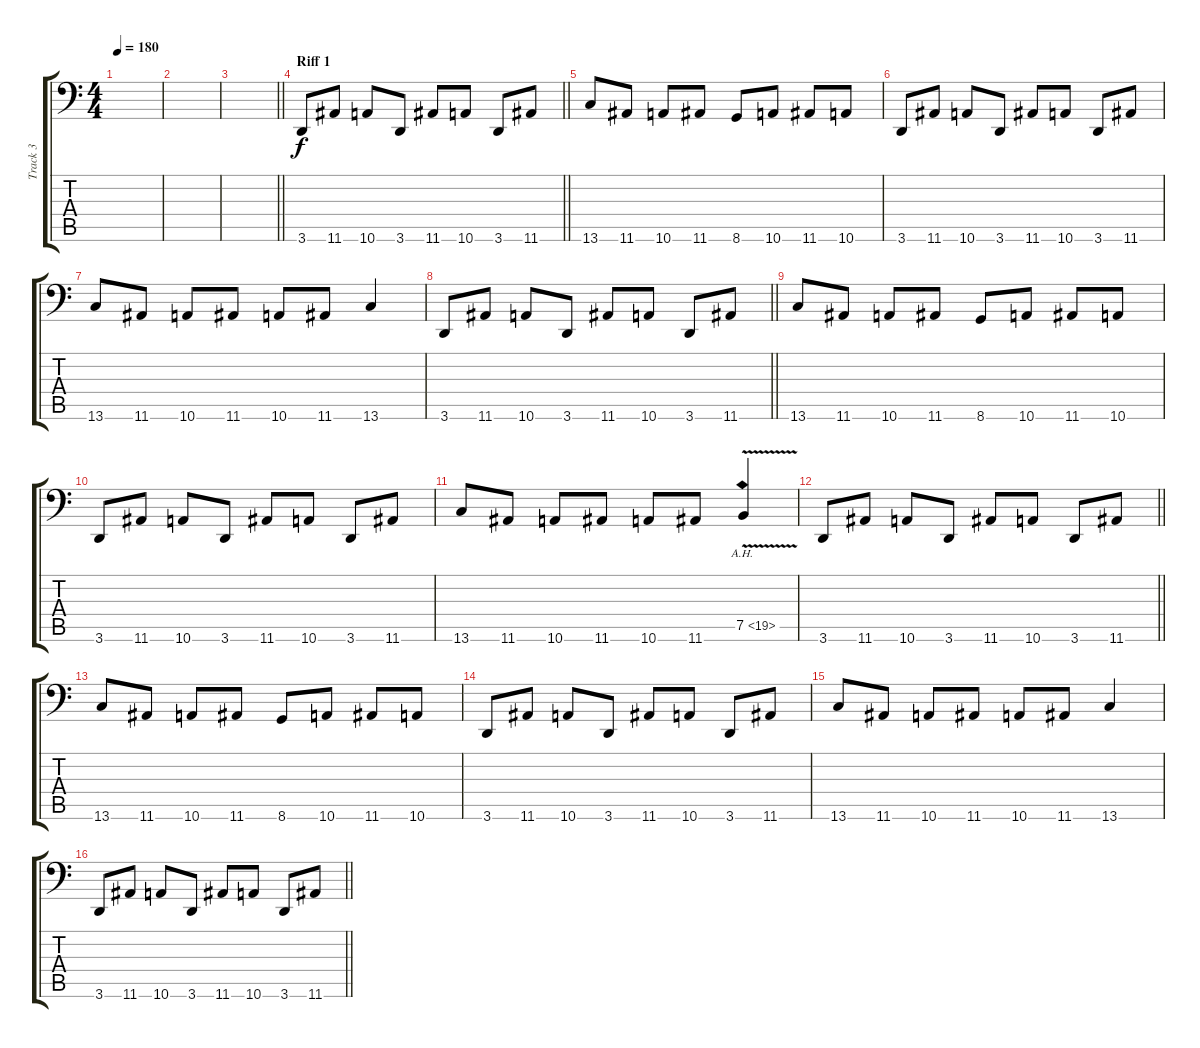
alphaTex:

\track ("Track 3" "Track 3") {instrument electricbassfinger}
\staff {score tabs}
\tuning (C3 G2 D2 A1 E1 B0) {hide}
\ts (4 4)
\tempo 180
\clef f4
\ks c
|
|
\barLineRight lightlight
|
\section ("" "Riff 1")
\barLineRight lightlight
3.6.8 11.6.8 10.6.8 3.6.8 11.6.8 10.6.8 3.6.8 11.6.8 |
13.6.8 11.6.8 10.6.8 11.6.8 8.6.8 10.6.8 11.6.8 10.6.8 |
3.6.8 11.6.8 10.6.8 3.6.8 11.6.8 10.6.8 3.6.8 11.6.8 |
13.6.8 11.6.8 10.6.8 11.6.8 10.6.8 11.6.8 13.6.4 |
\barLineRight lightlight
3.6.8 11.6.8 10.6.8 3.6.8 11.6.8 10.6.8 3.6.8 11.6.8 |
13.6.8 11.6.8 10.6.8 11.6.8 8.6.8 10.6.8 11.6.8 10.6.8 |
3.6.8 11.6.8 10.6.8 3.6.8 11.6.8 10.6.8 3.6.8 11.6.8 |
13.6.8 11.6.8 10.6.8 11.6.8 10.6.8 11.6.8 7.5{ah 12 v}.4 |
\barLineRight lightlight
3.6.8 11.6.8 10.6.8 3.6.8 11.6.8 10.6.8 3.6.8 11.6.8 |
13.6.8 11.6.8 10.6.8 11.6.8 8.6.8 10.6.8 11.6.8 10.6.8 |
3.6.8 11.6.8 10.6.8 3.6.8 11.6.8 10.6.8 3.6.8 11.6.8 |
13.6.8 11.6.8 10.6.8 11.6.8 10.6.8 11.6.8 13.6.4 |
\barLineRight lightlight
3.6.8 11.6.8 10.6.8 3.6.8 11.6.8 10.6.8 3.6.8 11.6.8
